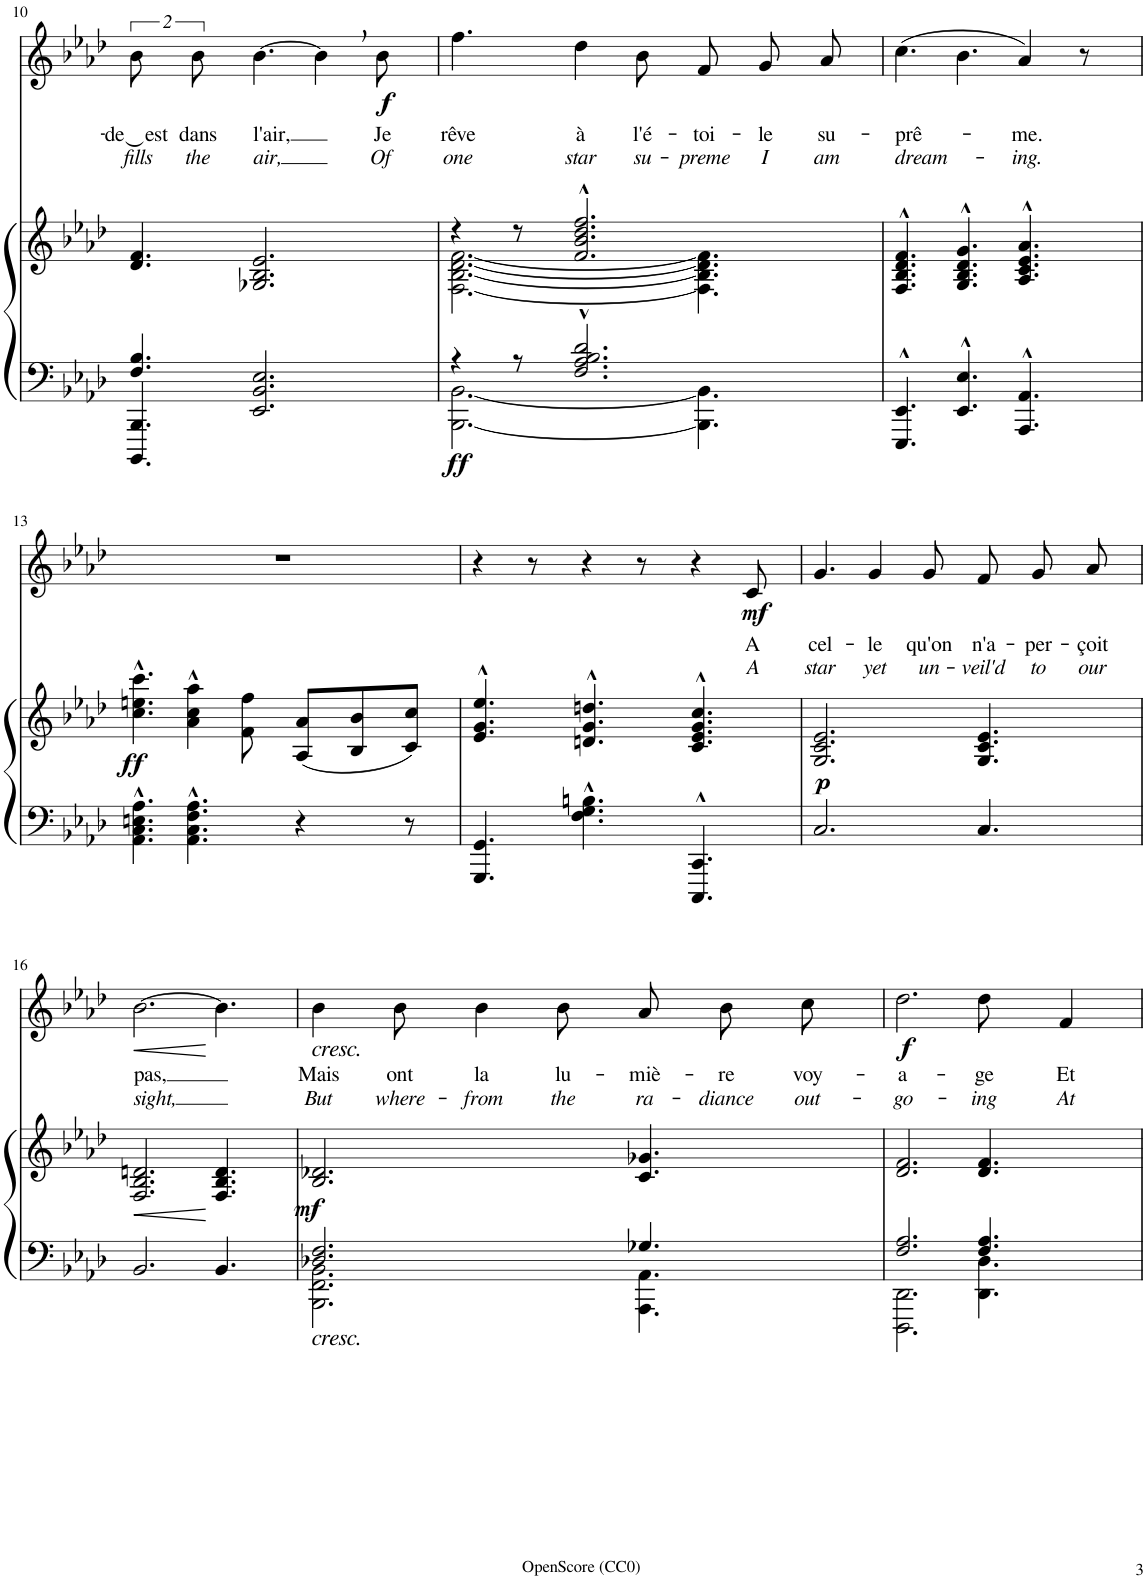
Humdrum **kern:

**kern	**kern	**dynam	**kern	**text	**text	**dynam
*part2	*part2	*part2	*part1	*part1	*part1	*part1
*staff3	*staff2	*staff2/3	*staff1	*staff1	*staff1	*staff1
*I"Piano	*	*	*I"Voice	*	*	*
*I'Pno	*	*	*	*	*	*
!!LO:PB:g=z
*clefF4	*clefG2	*	*clefG2	*	*	*
*k[b-e-a-d-]	*k[b-e-a-d-]	*	*k[b-e-a-d-]	*	*	*
*M9/8	*M9/8	*	*M9/8	*	*	*
=10	=10	=10	=10	=10	=10	=10
*^	*	*	*	*	*	*
!	!	!	!	!	!LO:LY:b	!LO:LY:b	!
4.F/ 4.B-/	4.BBBB-/ 4.BBB-/	4.d-/ 4.f/	.	16%3b-\L	de‿est	fills	.
!	!	!	!	!	!LO:LY:b	!LO:LY:b	!
.	.	.	.	16%3b-\J	dans	the	.
!	!	!	!	!	!LO:LY:b	!LO:LY:b	!
2.EE-/ 2.BB-/ 2.E-/	2.ryy	2.G-X/ 2.B-/ 2.e-/	.	[4.b-\	l'air,	air,	.
.	.	.	.	4b-,\]	.	.	.
!	!	!	!	!	!LO:LY:b	!LO:LY:b	!LO:DY:b
.	.	.	.	8b-\	Je	Of	f
=11	=11	=11	=11	=11	=11	=11	=11
*	*	*^	*	*	*	*	*
!	!	!	!	!LO:DY:b=2	!	!LO:LY:b	!LO:LY:b	!
4r	[2.BBB-\ [2.BB-\	4r	[2.F\ [2.B-\ [2.d-\ [2.f\	ff	4.ff\	rêve	one	.
8r	.	8r	.	.	.	.	.	.
!	!	!	!	!	!	!LO:LY:b	!LO:LY:b	!
2.F/^^ 2.A-/^^ 2.B-/^^ 2.d-/^^	.	2.f/^^ 2.b-/^^ 2.dd-/^^ 2.ff/^^	.	.	4dd-\	à	star	.
!	!	!	!	!	!	!LO:LY:b	!LO:LY:b	!
.	.	.	.	.	8b-\	l'é-	su-	.
!	!	!	!	!	!	!LO:LY:b	!LO:LY:b	!
.	4.BBB-\] 4.BB-\]	.	4.F\] 4.B-\] 4.d-\] 4.f\]	.	8f/L	-toi-	-preme	.
!	!	!	!	!	!	!LO:LY:b	!LO:LY:b	!
.	.	.	.	.	8g/	-le	I	.
!	!	!	!	!	!	!LO:LY:b	!LO:LY:b	!
.	.	.	.	.	8a-/J	su-	am	.
*v	*v	*	*	*	*	*	*	*
*	*v	*v	*	*	*	*	*
=12	=12	=12	=12	=12	=12	=12
!	!	!	!	!LO:LY:b	!LO:LY:b	!
4.EEE-/^^ 4.EE-/^^	4.F/^^ 4.B-/^^ 4.d-/^^ 4.f/^^	.	(4.cc\	-prê-	dream-	.
4.EE-/^^ 4.E-/^^	4.G/^^ 4.B-/^^ 4.d-/^^ 4.g/^^	.	4.b-\	.	.	.
!	!	!	!	!LO:LY:b	!LO:LY:b	!
4.AAA-/^^ 4.AA-/^^	4.A-/^^ 4.c/^^ 4.e-/^^ 4.a-/^^	.	4a-/)	-me.	-ing.	.
.	.	.	8r	.	.	.
!!LO:LB:g=z
=13	=13	=13	=13	=13	=13	=13
!	!	!LO:DY:b	!	!	!	!
4.AA-\^^ 4.C\^^ 4.En\^^ 4.A-\^^	4.cc\^^ 4.een\^^ 4.ccc\^^	ff	8%9r	.	.	.
4.AA-\^^ 4.C\^^ 4.F\^^ 4.A-\^^	4a-\^^ 4cc\^^ 4aa-\^^	.	.	.	.	.
.	8f\ 8ff\	.	.	.	.	.
4r	(8A-/ 8a-/L	.	.	.	.	.
.	8B-/ 8b-/	.	.	.	.	.
8r	8c/ 8cc/J)	.	.	.	.	.
=14	=14	=14	=14	=14	=14	=14
4.GGG/ 4.GG/	4.e-/^^ 4.g/^^ 4.ee-/^^	.	4r	.	.	.
.	.	.	8r	.	.	.
4.F\^^ 4.G\^^ 4.Bn\^^	4.dn/^^ 4.g/^^ 4.ddn/^^	.	4r	.	.	.
.	.	.	8r	.	.	.
4.CCC/^^ 4.CC/^^	4.c/^^ 4.e-/^^ 4.g/^^ 4.cc/^^	.	4r	.	.	.
!	!	!	!	!LO:LY:b	!LO:LY:b	!LO:DY:b
.	.	.	8c/	A	A	mf
=15	=15	=15	=15	=15	=15	=15
!	!	!LO:DY:b	!	!LO:LY:b	!LO:LY:b	!
2.C/	2.G/ 2.c/ 2.e-/	p	4.g/	cel-	star	.
!	!	!	!	!LO:LY:b	!LO:LY:b	!
.	.	.	4g/	-le	yet	.
!	!	!	!	!LO:LY:b	!LO:LY:b	!
.	.	.	8g/	qu'on	un-	.
!	!	!	!	!LO:LY:b	!LO:LY:b	!
4.C/	4.G/ 4.c/ 4.e-/	.	8f/L	n'a-	-veil'd	.
!	!	!	!	!LO:LY:b	!LO:LY:b	!
.	.	.	8g/	-per-	to	.
!	!	!	!	!LO:LY:b	!LO:LY:b	!
.	.	.	8a-/J	-çoit	our	.
!!LO:LB:g=z
=16	=16	=16	=16	=16	=16	=16
!	!	!LO:HP:b	!	!LO:LY:b	!LO:LY:b	!LO:HP:b
2.BB-/	2.F/ 2.B-/ 2.dn/	<	[2.b-\	pas,	sight,	<
4.BB-/	4.F/ 4.B-/ 4.d/	[	4.b-\]	.	.	[
=17	=17	=17	=17	=17	=17	=17
*^	*	*	*	*	*	*
!	!	!	!	!LO:TX:b:i:t=cresc.	!	!	!
!LO:TX:b:i:t=cresc.	!	!	!	!	!	!	!
!	!	!	!LO:DY:b	!	!LO:LY:b	!LO:LY:b	!
2.D-X/ 2.F/	2.BBB-\ 2.FF\ 2.BB-\	2.B-/ 2.d-X/	mf	4b-\	Mais	But	.
!	!	!	!	!	!LO:LY:b	!LO:LY:b	!
.	.	.	.	8b-\	ont	where-	.
!	!	!	!	!	!LO:LY:b	!LO:LY:b	!
.	.	.	.	4b-\	la	-from	.
!	!	!	!	!	!LO:LY:b	!LO:LY:b	!
.	.	.	.	8b-\	lu-	the	.
!	!	!	!	!	!LO:LY:b	!LO:LY:b	!
4.G-X/	4.AAA-\ 4.AA-\	4.c/ 4.g-X/	.	8a-\L	-miè-	ra-	.
!	!	!	!	!	!LO:LY:b	!LO:LY:b	!
.	.	.	.	8b-\	-re	-diance	.
!	!	!	!	!	!LO:LY:b	!LO:LY:b	!
.	.	.	.	8cc\J	voy-	out-	.
=18	=18	=18	=18	=18	=18	=18	=18
!	!	!	!	!	!LO:LY:b	!LO:LY:b	!LO:DY:b
2.F/ 2.A-/	2.DDD-\ 2.DD-\	2.d-/ 2.f/	.	2.dd-\	-a-	-go-	f
!	!	!	!	!	!LO:LY:b	!LO:LY:b	!
4.F/ 4.A-/	4.DD-\ 4.D-\	4.d-/ 4.f/	.	8dd-\	-ge	-ing	.
!	!	!	!	!	!LO:LY:b	!LO:LY:b	!
.	.	.	.	4f/	Et	At	.
*v	*v	*	*	*	*	*	*
=	=	=	=	=	=	=
*-	*-	*-	*-	*-	*-	*-
